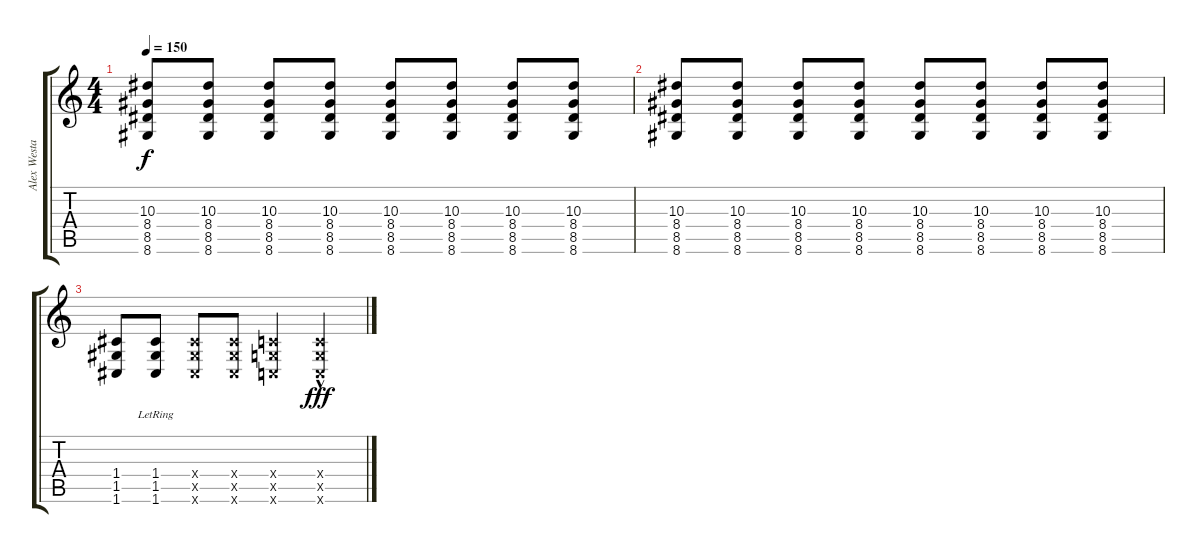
\track ("Alex Westaway" "Alex Westa") {instrument overdrivenguitar}
\staff {score tabs}
\tuning (D4 A3 F3 C3 G2 C2) {hide}
\ts (4 4)
\tempo 150
\clef g2
\ks c
(10.3 8.4 8.5 8.6).8{dy f} (10.3 8.4 8.5 8.6).8 (10.3 8.4 8.5 8.6).8 (10.3 8.4 8.5 8.6).8 (10.3 8.4 8.5 8.6).8 (10.3 8.4 8.5 8.6).8 (10.3 8.4 8.5 8.6).8 (10.3 8.4 8.5 8.6).8 |
(10.3 8.4 8.5 8.6).8 (10.3 8.4 8.5 8.6).8 (10.3 8.4 8.5 8.6).8 (10.3 8.4 8.5 8.6).8 (10.3 8.4 8.5 8.6).8 (10.3 8.4 8.5 8.6).8 (10.3 8.4 8.5 8.6).8 (10.3 8.4 8.5 8.6).8 |
(1.4 1.5 1.6).8 (1.4{lr} 1.5{lr} 1.6{lr}).8 (1.4{x} 1.5{x} 1.6{x}).8 (1.4{x} 1.5{x} 1.6{x}).8 (0.4{x} 0.5{x} 0.6{x}).4 (0.4{hac x} 0.5{hac x} 0.6{hac x}).4{dy fff}
